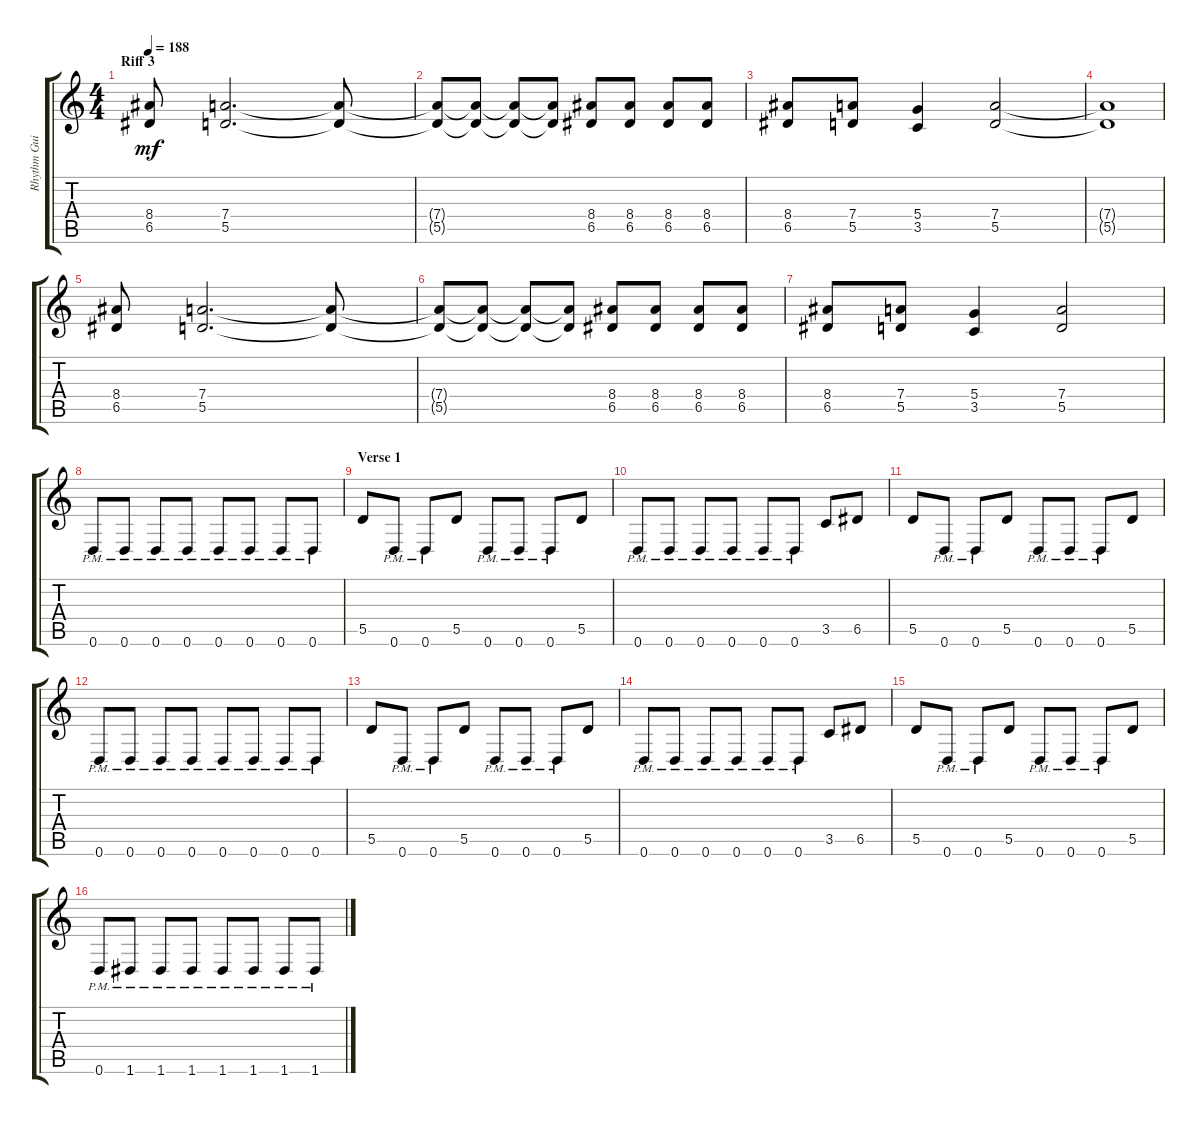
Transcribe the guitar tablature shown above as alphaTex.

\track ("Rhythm Guitar" "Rhythm Gui") {instrument distortionguitar}
\staff {score tabs}
\tuning (E4 B3 G3 D3 A2 D2) {hide}
\ts (4 4)
\section ("" "Riff 3")
\tempo 188
\clef g2
\ks c
(8.4 6.5).8{dy mf} (7.4 5.5).2{d} (7.4{t} 5.5{t}).8 |
(7.4{t} 5.5{t}).8 (7.4{t} 5.5{t}).8 (7.4{t} 5.5{t}).8 (7.4{t} 5.5{t}).8 (8.4 6.5).8 (8.4 6.5).8 (8.4 6.5).8 (8.4 6.5).8 |
(8.4 6.5).8 (7.4 5.5).8 (5.4 3.5).4 (7.4 5.5).2 |
(7.4{t} 5.5{t}).1 |
(8.4 6.5).8 (7.4 5.5).2{d} (7.4{t} 5.5{t}).8 |
(7.4{t} 5.5{t}).8 (7.4{t} 5.5{t}).8 (7.4{t} 5.5{t}).8 (7.4{t} 5.5{t}).8 (8.4 6.5).8 (8.4 6.5).8 (8.4 6.5).8 (8.4 6.5).8 |
(8.4 6.5).8 (7.4 5.5).8 (5.4 3.5).4 (7.4 5.5).2 |
0.6{pm}.8 0.6{pm}.8 0.6{pm}.8 0.6{pm}.8 0.6{pm}.8 0.6{pm}.8 0.6{pm}.8 0.6{pm}.8 |
\section ("" "Verse 1")
5.5.8 0.6{pm}.8 0.6{pm}.8 5.5.8 0.6{pm}.8 0.6{pm}.8 0.6{pm}.8 5.5.8 |
0.6{pm}.8 0.6{pm}.8 0.6{pm}.8 0.6{pm}.8 0.6{pm}.8 0.6{pm}.8 3.5.8 6.5.8 |
5.5.8 0.6{pm}.8 0.6{pm}.8 5.5.8 0.6{pm}.8 0.6{pm}.8 0.6{pm}.8 5.5.8 |
0.6{pm}.8 0.6{pm}.8 0.6{pm}.8 0.6{pm}.8 0.6{pm}.8 0.6{pm}.8 0.6{pm}.8 0.6{pm}.8 |
5.5.8 0.6{pm}.8 0.6{pm}.8 5.5.8 0.6{pm}.8 0.6{pm}.8 0.6{pm}.8 5.5.8 |
0.6{pm}.8 0.6{pm}.8 0.6{pm}.8 0.6{pm}.8 0.6{pm}.8 0.6{pm}.8 3.5.8 6.5.8 |
5.5.8 0.6{pm}.8 0.6{pm}.8 5.5.8 0.6{pm}.8 0.6{pm}.8 0.6{pm}.8 5.5.8 |
0.6{pm}.8 1.6{pm}.8 1.6{pm}.8 1.6{pm}.8 1.6{pm}.8 1.6{pm}.8 1.6{pm}.8 1.6{pm}.8
